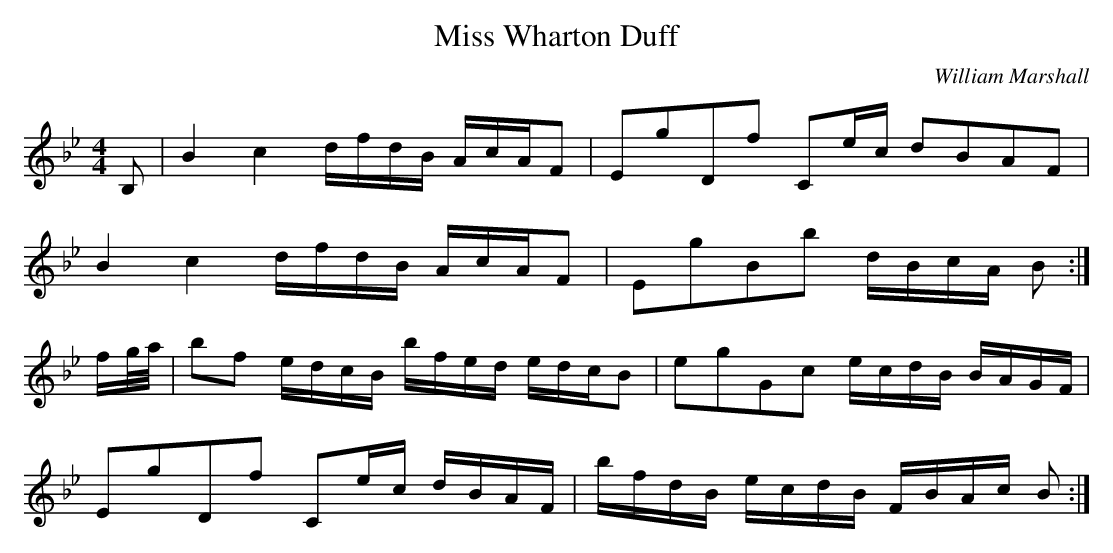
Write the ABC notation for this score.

X:1
T:Miss Wharton Duff
C:William Marshall
M:4/4
L:1/8
K:Bb
B,|B2 c2 d/f/d/B/ A/c/A/F|EgDf Ce/c/ dBAF|
B2 c2 d/f/d/B/ A/c/A/F|EgBb d/B/c/A/ B:|
f/g/4a/4|bf e/d/c/B/ b/f/e/d/ e/d/c/B|egGc e/c/d/B/ B/A/G/F/|
EgDf Ce/c/ d/B/A/F/|b/f/d/B/ e/c/d/B/ F/B/A/c/ B:|
